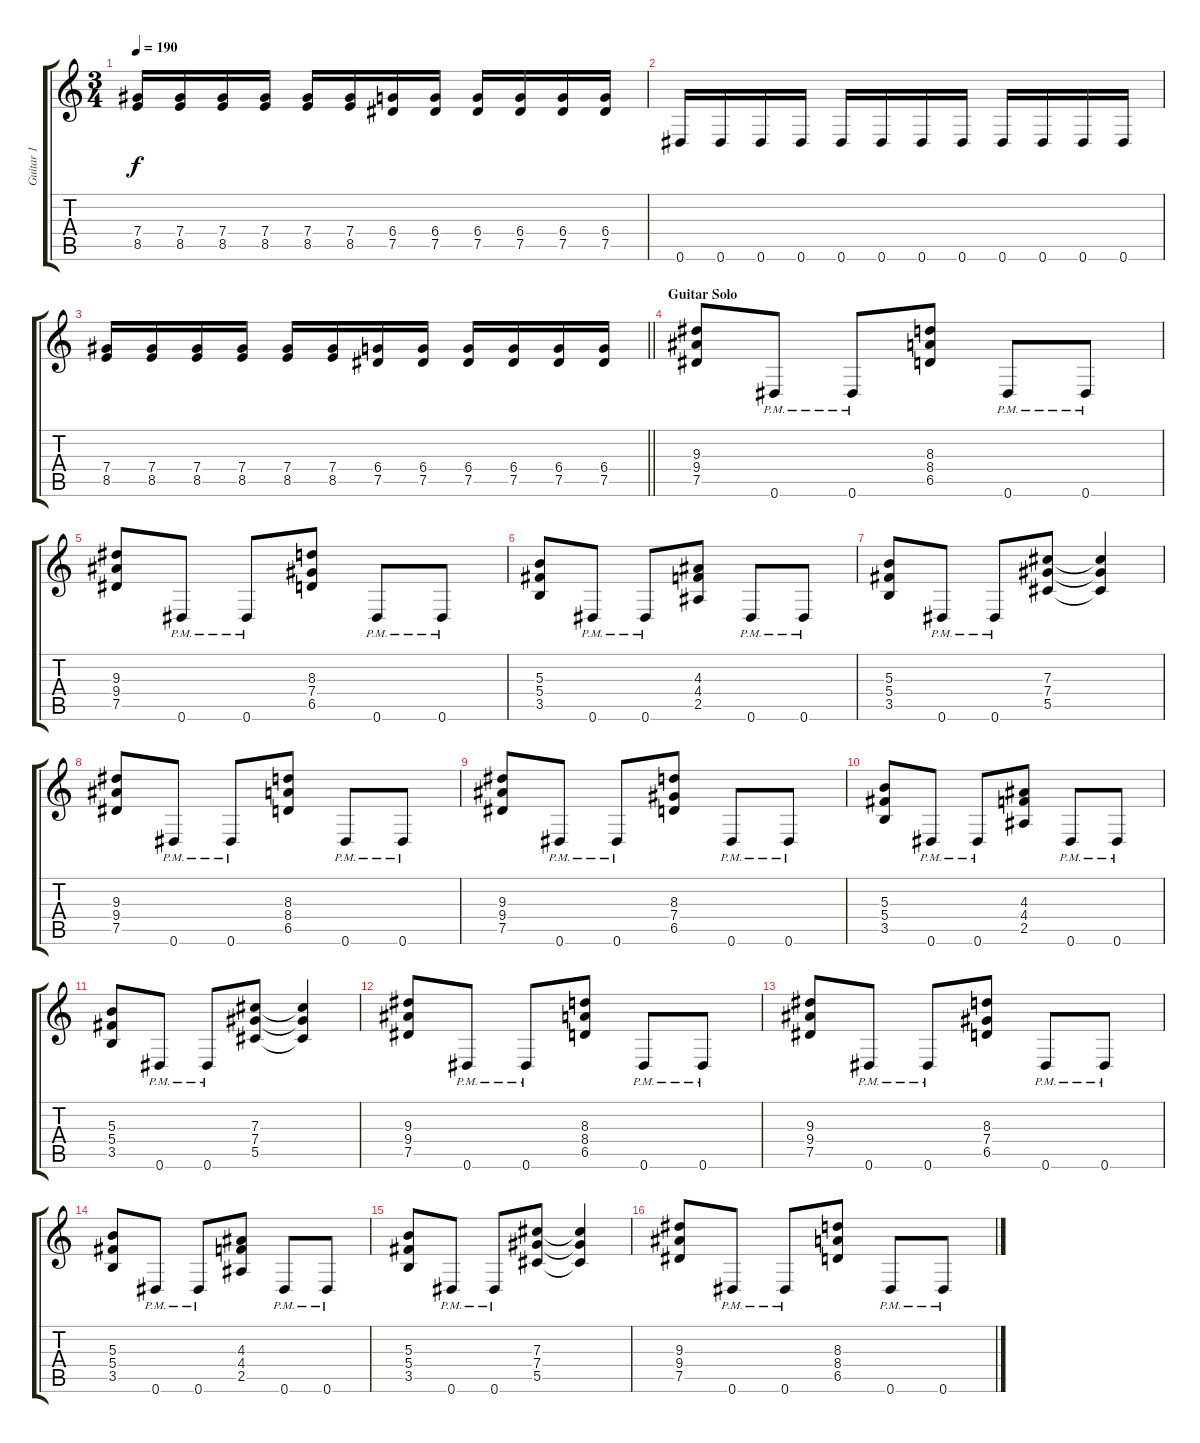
\track ("Guitar 1" "Guitar 1") {instrument distortionguitar}
\staff {score tabs}
\tuning (Eb4 Bb3 Gb3 Db3 Ab2 Eb2) {hide}
\ts (3 4)
\tempo 190
\clef g2
\ks c
(7.4 8.5).16{dy f} (7.4 8.5).16 (7.4 8.5).16 (7.4 8.5).16 (7.4 8.5).16 (7.4 8.5).16 (6.4 7.5).16 (6.4 7.5).16 (6.4 7.5).16 (6.4 7.5).16 (6.4 7.5).16 (6.4 7.5).16 |
0.6.16 0.6.16 0.6.16 0.6.16 0.6.16 0.6.16 0.6.16 0.6.16 0.6.16 0.6.16 0.6.16 0.6.16 |
\barLineRight lightlight
(7.4 8.5).16 (7.4 8.5).16 (7.4 8.5).16 (7.4 8.5).16 (7.4 8.5).16 (7.4 8.5).16 (6.4 7.5).16 (6.4 7.5).16 (6.4 7.5).16 (6.4 7.5).16 (6.4 7.5).16 (6.4 7.5).16 |
\section ("" "Guitar Solo")
(9.3 9.4 7.5).8 0.6{pm}.8 0.6{pm}.8 (8.3 8.4 6.5).8 0.6{pm}.8 0.6{pm}.8 |
(9.3 9.4 7.5).8 0.6{pm}.8 0.6{pm}.8 (8.3 7.4 6.5).8 0.6{pm}.8 0.6{pm}.8 |
(5.3 5.4 3.5).8 0.6{pm}.8 0.6{pm}.8 (4.3 4.4 2.5).8 0.6{pm}.8 0.6{pm}.8 |
(5.3 5.4 3.5).8 0.6{pm}.8 0.6{pm}.8 (7.3 7.4 5.5).8 (7.3{t} 7.4{t} 5.5{t}).4 |
(9.3 9.4 7.5).8 0.6{pm}.8 0.6{pm}.8 (8.3 8.4 6.5).8 0.6{pm}.8 0.6{pm}.8 |
(9.3 9.4 7.5).8 0.6{pm}.8 0.6{pm}.8 (8.3 7.4 6.5).8 0.6{pm}.8 0.6{pm}.8 |
(5.3 5.4 3.5).8 0.6{pm}.8 0.6{pm}.8 (4.3 4.4 2.5).8 0.6{pm}.8 0.6{pm}.8 |
(5.3 5.4 3.5).8 0.6{pm}.8 0.6{pm}.8 (7.3 7.4 5.5).8 (7.3{t} 7.4{t} 5.5{t}).4 |
(9.3 9.4 7.5).8 0.6{pm}.8 0.6{pm}.8 (8.3 8.4 6.5).8 0.6{pm}.8 0.6{pm}.8 |
(9.3 9.4 7.5).8 0.6{pm}.8 0.6{pm}.8 (8.3 7.4 6.5).8 0.6{pm}.8 0.6{pm}.8 |
(5.3 5.4 3.5).8 0.6{pm}.8 0.6{pm}.8 (4.3 4.4 2.5).8 0.6{pm}.8 0.6{pm}.8 |
(5.3 5.4 3.5).8 0.6{pm}.8 0.6{pm}.8 (7.3 7.4 5.5).8 (7.3{t} 7.4{t} 5.5{t}).4 |
(9.3 9.4 7.5).8 0.6{pm}.8 0.6{pm}.8 (8.3 8.4 6.5).8 0.6{pm}.8 0.6{pm}.8
